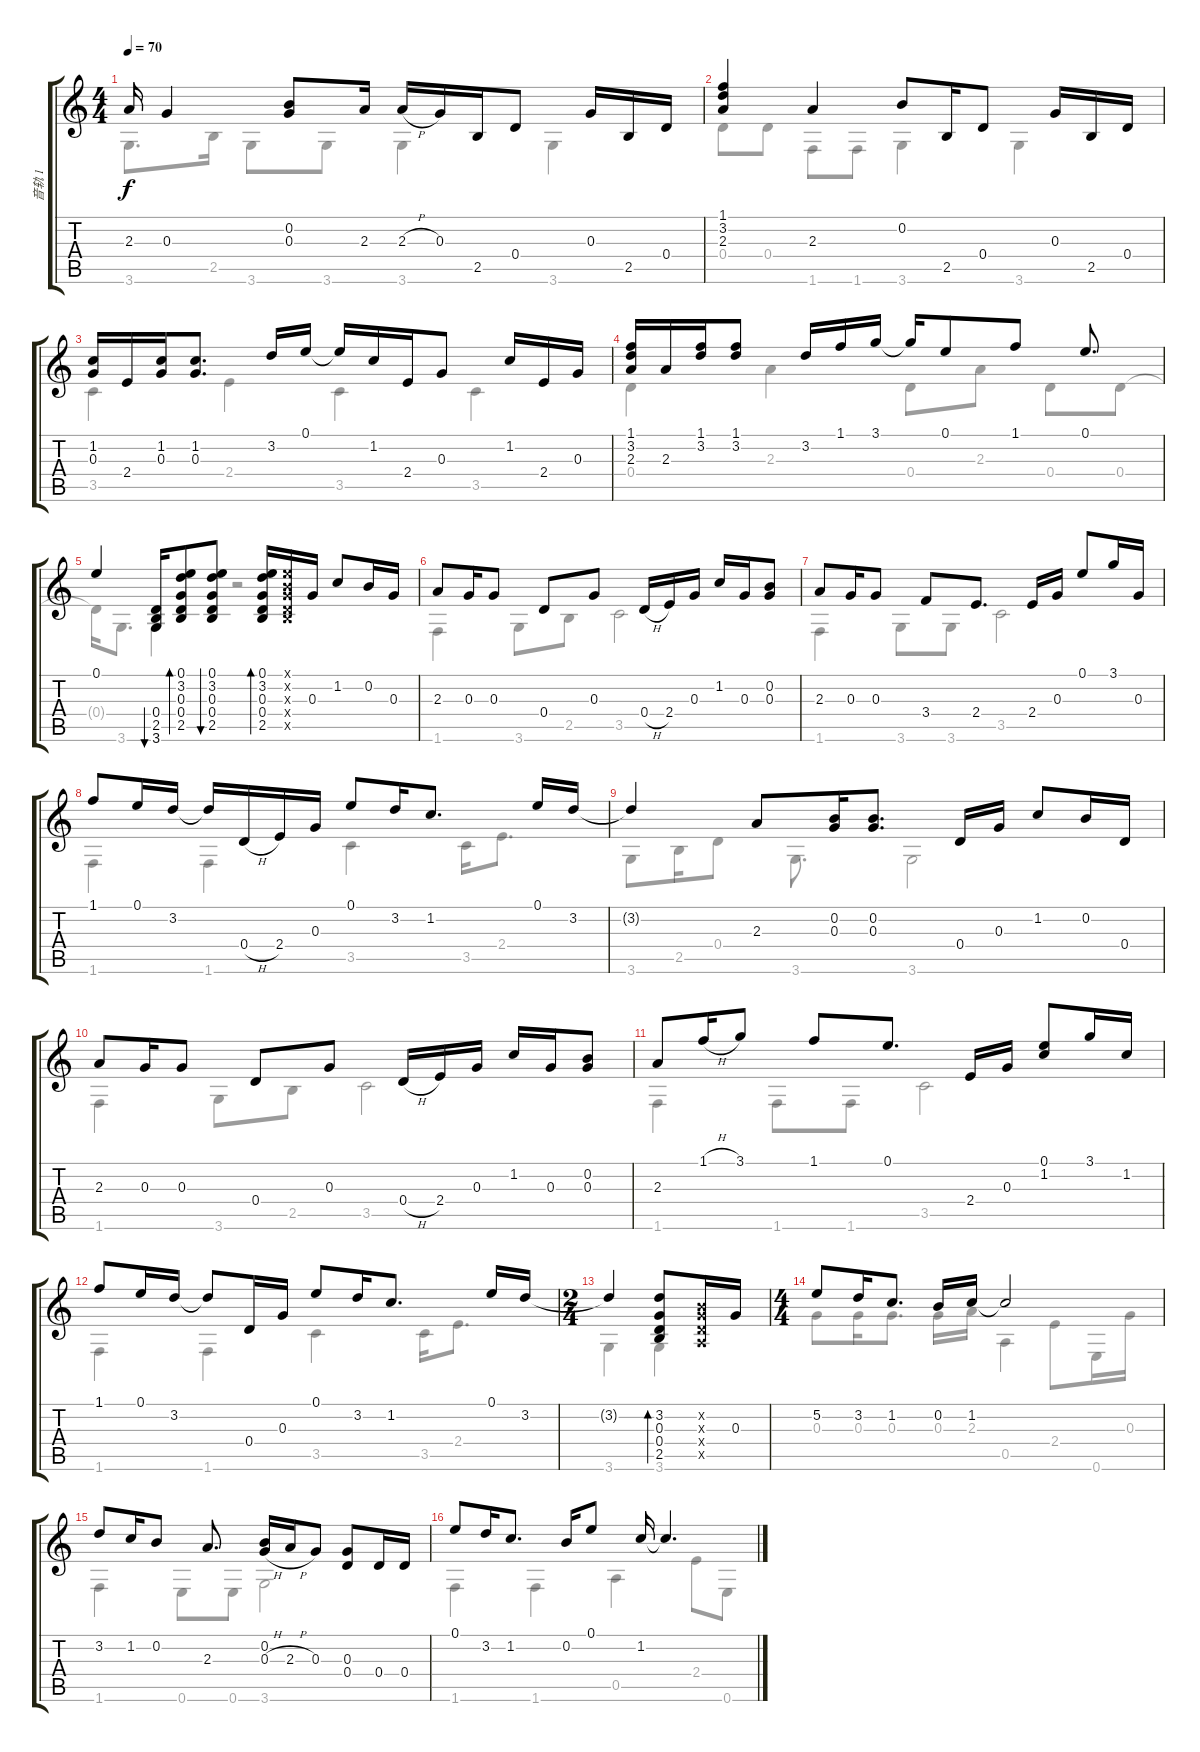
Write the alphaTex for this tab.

\track ("音轨 1" "音轨 1") {instrument acousticguitarsteel}
\staff {score tabs}
\tuning (E4 B3 G3 D3 A2 E2) {hide}
\voice
\ts (4 4)
\tempo 70
\clef g2
\ks c
2.3{t}.16{dy f} 0.3.4 (0.2 0.3).8 2.3.16 2.3{h}.16 0.3.16 2.5.16 0.4.8 0.3.16 2.5.16 0.4.16 |
(1.1 3.2 2.3).4 2.3.4 0.2.8 2.5.16 0.4.8 0.3.16 2.5.16 0.4.16 |
(1.2 0.3).16 2.4.16 (1.2 0.3).16 (1.2 0.3).8{d} 3.2.16 0.1.16 0.1{t}.16 1.2.16 2.4.16 0.3.8 1.2.16 2.4.16 0.3.16 |
(1.1 3.2 2.3).16 2.3.16 (1.1 3.2).16 (1.1 3.2).8 3.2.16 1.1.16 3.1.16 3.1{t}.16 0.1.8 1.1.8 0.1.8{d} |
0.1.4 (0.4 2.5 3.6).16{bu 60} (0.1 3.2 0.3 0.4 2.5).8{bd 60} (0.1 3.2 0.3 0.4 2.5).8{bu 60} (0.1 3.2 0.3 0.4 2.5).16{bd 60} (0.1{x} 0.2{x} 0.3{x} 0.4{x} 2.5{x}).16 0.3.16 1.2.8 0.2.16 0.3.16 |
2.3.8 0.3.16 0.3.8 0.4.8 0.3.8 0.4{h}.16 2.4.16 0.3.16 1.2.16 0.3.16 (0.2 0.3).8 |
2.3.8 0.3.16 0.3.8 3.4.8 2.4.8{d} 2.4.16 0.3.16 0.1.8 3.1.16 0.3.16 |
1.1.8 0.1.16 3.2.16 3.2{t}.16 0.4{h}.16 2.4.16 0.3.16 0.1.8 3.2.16 1.2.8{d} 0.1.16 3.2.16 |
3.2{t}.4 2.3.8 (0.2 0.3).16 (0.2 0.3).8{d} 0.4.16 0.3.16 1.2.8 0.2.16 0.4.16 |
2.3.8 0.3.16 0.3.8 0.4.8 0.3.8 0.4{h}.16 2.4.16 0.3.16 1.2.16 0.3.16 (0.2 0.3).8 |
2.3.8 1.1{h}.16 3.1.8 1.1.8 0.1.8{d} 2.4.16 0.3.16 (0.1 1.2).8 3.1.16 1.2.16 |
1.1.8 0.1.16 3.2.16 3.2{t}.8 0.4.16 0.3.16 0.1.8 3.2.16 1.2.8{d} 0.1.16 3.2.16 |
\ts (2 4)
3.2{t}.4 (3.2 0.3 0.4 2.5).8{bd 60} (0.2{x} 0.3{x} 0.4{x} 0.5{x}).16 0.3.16 |
\ts (4 4)
5.2.8 3.2.16 1.2.8{d} 0.2.16 1.2.16 1.2{t}.2 |
3.2.8 1.2.16 0.2.8 2.3.8{d} (0.2 0.3{h}).16 2.3{h}.16 0.3.8 (0.3 0.4).8 0.4.16 0.4.16 |
0.1.8 3.2.16 1.2.8{d} 0.2.16 0.1.8 1.2.16 1.2{t}.4{d}
\voice
\clef g2
\ottava regular
\simile none
\ks c
3.6.8{d dy f} 2.5.16 3.6.8 3.6.8 3.6.4 3.6.4 |
0.4.8 0.4.8 1.6.8 1.6.8 3.6.4 3.6.4 |
3.5.4 2.4.4 3.5.4 3.5.4 |
0.4.4 2.3.4 0.4.8 2.3.8 0.4.8 0.4.8 |
0.4{t}.16 3.6.8{d} 3.6.4 r.2 |
1.6.4 3.6.8 2.5.8 3.5.2 |
1.6.4 3.6.8 3.6.8 3.5.2 |
1.6.4 1.6.4 3.5.4 3.5.16 2.4.8{d} |
3.6.8 2.5.16 0.4.8 3.6.8{d} 3.6.2 |
1.6.4 3.6.8 2.5.8 3.5.2 |
1.6.4 1.6.8 1.6.8 3.5.2 |
1.6.4 1.6.4 3.5.4 3.5.16 2.4.8{d} |
3.6.4 3.6.4 |
0.3.8 0.3.16 0.3.8{d} 0.3.16 2.3.16 0.5.4 2.4.8 0.6.16 0.3.16 |
1.6.4 0.6.8 0.6.8 3.6.2 |
1.6.4 1.6.4 0.5.4 2.4.8 0.6.8
